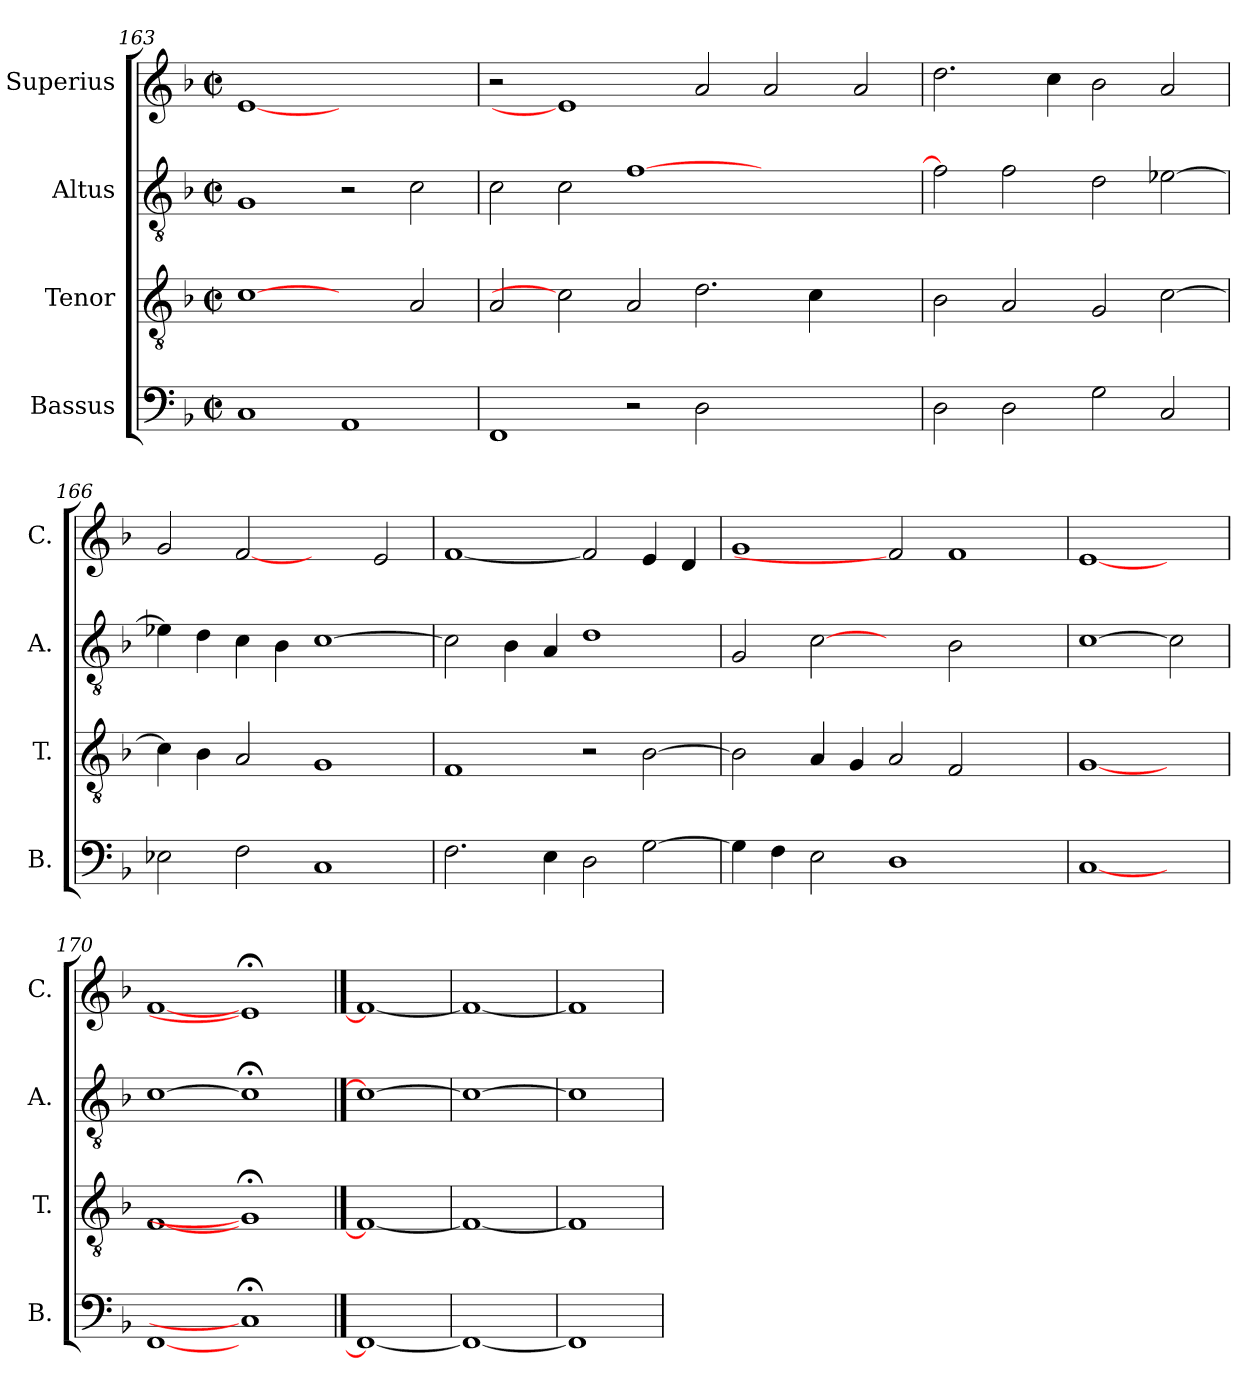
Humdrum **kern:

**kern	**kern	**kern	**kern
*part4	*part3	*part2	*part1
*staff4	*staff3	*staff2	*staff1
*I"Bassus	*I"Tenor	*I"Altus	*I"Superius
*I'B.	*I'T.	*I'A.	*I'C.
*clefF4	*clefGv2	*clefGv2	*clefG2
*	*ITrd7c12	*ITrd7c12	*
*k[b-]	*k[b-]	*k[b-]	*k[b-]
*F:	*F:	*F:	*F:
*M2/2	*M2/2	*M2/2	*M2/2
*met(c|)	*met(c|)	*met(c|)	*met(c|)
=163	=163	=163	=163
1Ci	[1Ci	1GGi	[1ei
1AAi	2ryy	2r	1ryy
.	2AAi/	2Ci\	.
=164	=164	=164	=164
1FFi	2AAi/	2Ci\	2r
.	2Ci]	2Ci\	1ei]
2r	2AAi/	[>1Fi	.
2Di\	2.Di\	.	2ai/
1ryy	.	1ryy	2ai/
.	4Ci\	.	.
.	2ryy	.	2ai/
=165	=165	=165	=165
2Di\	2BB-i\	2Fi\]	2.ddi\
2Di\	2AAi/	2Fi\	.
.	.	.	4cci\
2Gi\	2GGi/	2Di\	2b-i\
2Ci/	[>2Ci\	[>2E-Xi\	2ai/
!!LO:LB:g=z
=166	=166	=166	=166
2E-Xi\	4Ci\]	4E-Xi\]	2gi/
.	4BB-i\	4Di\	.
2Fi\	2AAi/	4Ci\	[2fi
.	.	4BB-i\	.
1Ci	1GGi	[>1Ci	2ryy
.	.	.	2ei/
=167	=167	=167	=167
2.Fi\	1FFi	2Ci\]	[1fi
.	.	4BB-i\	.
4Ei\	.	4AAi/	.
2Di\	2r	1Di	2fi]
[>2Gi\	[>2BB-i\	.	4ei/
.	.	.	4di/
=168	=168	=168	=168
4Gi\]	2BB-i\]	2GGi/	1gi
4Fi\	.	.	.
2Ei\	4AAi/	[2Ci	.
.	4GGi/	.	.
1Di	2AAi/	2ryy	2fi]
.	2FFi/	2BB-i\	1fi
2ryy	2ryy	2ryy	.
=169	=169	=169	=169
[1Ci	[1GGi	[1Ci	[1ei
2ryy	2ryy	2Ci]	2ryy
=170	=170	=170	=170
[1FFi	[1FFi	[1Ci	[1fi
1C;i]	1GG;i]	1C;i]	1e;i]
==171	==171	==171	==171
1FFi_	1FFi_	1Ci_	1fi_
=172	=172	=172	=172
1FFi_	1FFi_	1Ci_	1fi_
=173	=173	=173	=173
1FFi]	1FFi]	1Ci]	1fi]
=	=	=	=
*-	*-	*-	*-
